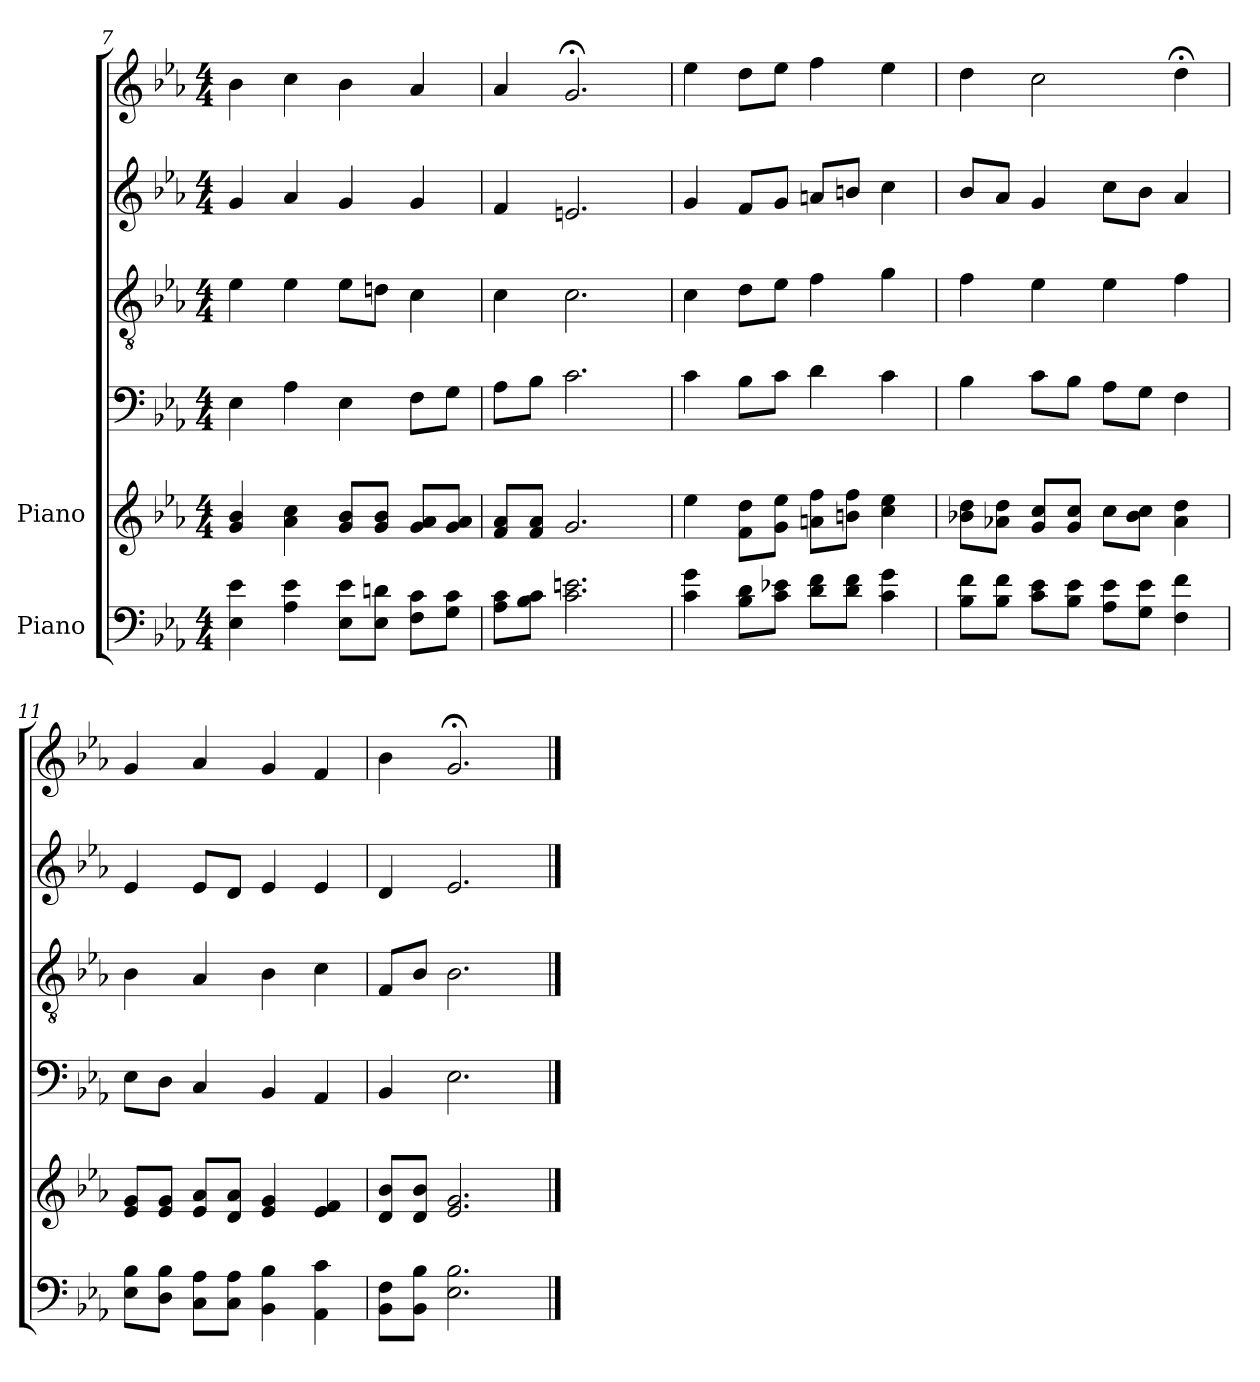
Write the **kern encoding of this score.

**kern	**kern	**kern	**kern	**kern	**kern
*part6	*part5	*part4	*part3	*part2	*part1
*staff6	*staff5	*staff4	*staff3	*staff2	*staff1
*I"Piano	*I"Piano	*	*	*	*
*clefF4	*clefG2	*clefF4	*clefGv2	*clefG2	*clefG2
*k[b-e-a-]	*k[b-e-a-]	*k[b-e-a-]	*k[b-e-a-]	*k[b-e-a-]	*k[b-e-a-]
*M4/4	*M4/4	*M4/4	*M4/4	*M4/4	*M4/4
=7	=7	=7	=7	=7	=7
4E- 4e-	4g 4b-	4E-\	4e-\	4g/	4b-\
4A- 4e-	4a- 4cc	4A-\	4e-\	4a-/	4cc\
8E-\ 8e-L	8g/ 8b-L	4E-\	8e-\L	4g/	4b-\
8E-\ 8dnJ	8g/ 8b-J	.	8dn\J	.	.
8F\ 8cL	8g/ 8a-L	8F\L	4c\	4g/	4a-/
8G\ 8cJ	8g/ 8a-J	8G\J	.	.	.
!!LO:LB:g=z
=8	=8	=8	=8	=8	=8
8A-\ 8cL	8f/ 8a-L	8A-\L	4c\	4f/	4a-/
8B-\ 8cJ	8f/ 8a-J	8B-\J	.	.	.
2.c 2.en	2.g	2.c\	2.c\	2.en/	2.g;/
=9	=9	=9	=9	=9	=9
4c 4g	4ee-	4c\	4c\	4g/	4ee-\
8B-\ 8dL	8f\ 8ddL	8B-\L	8d\L	8f/L	8dd\L
8c\ 8e-XJ	8g\ 8ee-J	8c\J	8e-\J	8g/J	8ee-\J
8d\ 8fL	8an\ 8ffL	4d\	4f\	8an/L	4ff\
8d\ 8fJ	8bn\ 8ffJ	.	.	8bn/J	.
4c 4g	4cc 4ee-	4c\	4g\	4cc\	4ee-\
=10	=10	=10	=10	=10	=10
8B-\ 8fL	8b-X\ 8ddL	4B-\	4f\	8b-/L	4dd\
8B-\ 8fJ	8a-X\ 8ddJ	.	.	8a-/J	.
8c\ 8e-L	8g/ 8ccL	8c\L	4e-\	4g/	2cc\
8B-\ 8e-J	8g/ 8ccJ	8B-\J	.	.	.
8A-\ 8e-L	8cc\L	8A-\L	4e-\	8cc\L	.
8G\ 8e-J	8b-\ 8ccJ	8G\J	.	8b-\J	.
4F 4f	4a- 4dd	4F\	4f\	4a-/	4dd;\
=11	=11	=11	=11	=11	=11
8E-\ 8B-L	8e-/ 8gL	8E-\L	4B-\	4e-/	4g/
8D\ 8B-J	8e-/ 8gJ	8D\J	.	.	.
8C\ 8A-L	8e-/ 8a-L	4C/	4A-/	8e-/L	4a-/
8C\ 8A-J	8d/ 8a-J	.	.	8d/J	.
4BB- 4B-	4e- 4g	4BB-/	4B-\	4e-/	4g/
4AA- 4c	4e- 4f	4AA-/	4c\	4e-/	4f/
=12	=12	=12	=12	=12	=12
8BB-\ 8FL	8d/ 8b-L	4BB-/	8F/L	4d/	4b-\
8BB-\ 8B-J	8d/ 8b-J	.	8B-/J	.	.
2.E- 2.B-	2.e- 2.g	2.E-\	2.B-\	2.e-/	2.g;/
==	==	==	==	==	==
*-	*-	*-	*-	*-	*-
